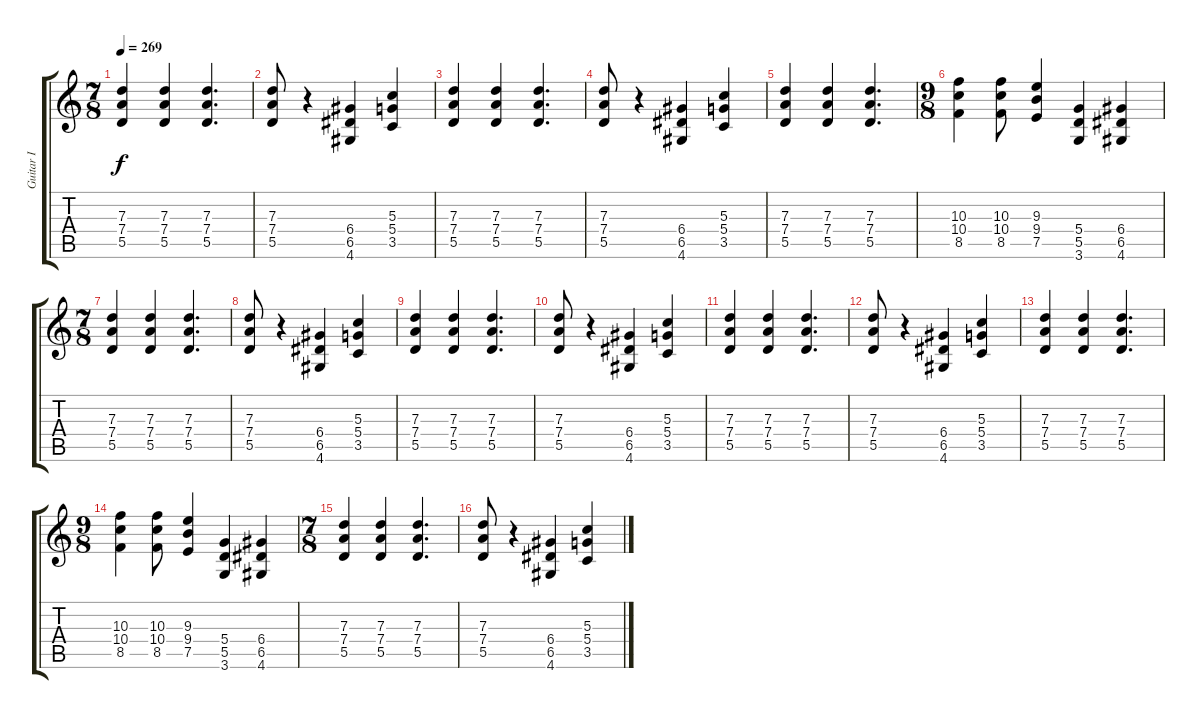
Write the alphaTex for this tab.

\track ("Guitar I" "Guitar I") {instrument distortionguitar}
\staff {score tabs}
\tuning (E4 B3 G3 D3 A2 E2) {hide}
\ts (7 8)
\tempo 269
\clef g2
\ks c
(7.3 7.4 5.5).4{dy f} (7.3 7.4 5.5).4 (7.3 7.4 5.5).4{d} |
(7.3 7.4 5.5).8 r.4 (6.4 6.5 4.6).4 (5.3 5.4 3.5).4 |
(7.3 7.4 5.5).4 (7.3 7.4 5.5).4 (7.3 7.4 5.5).4{d} |
(7.3 7.4 5.5).8 r.4 (6.4 6.5 4.6).4 (5.3 5.4 3.5).4 |
(7.3 7.4 5.5).4 (7.3 7.4 5.5).4 (7.3 7.4 5.5).4{d} |
\ts (9 8)
(10.3 10.4 8.5).4 (10.3 10.4 8.5).8 (9.3 9.4 7.5).4 (5.4 5.5 3.6).4 (6.4 6.5 4.6).4 |
\ts (7 8)
(7.3 7.4 5.5).4 (7.3 7.4 5.5).4 (7.3 7.4 5.5).4{d} |
(7.3 7.4 5.5).8 r.4 (6.4 6.5 4.6).4 (5.3 5.4 3.5).4 |
(7.3 7.4 5.5).4 (7.3 7.4 5.5).4 (7.3 7.4 5.5).4{d} |
(7.3 7.4 5.5).8 r.4 (6.4 6.5 4.6).4 (5.3 5.4 3.5).4 |
(7.3 7.4 5.5).4 (7.3 7.4 5.5).4 (7.3 7.4 5.5).4{d} |
(7.3 7.4 5.5).8 r.4 (6.4 6.5 4.6).4 (5.3 5.4 3.5).4 |
(7.3 7.4 5.5).4 (7.3 7.4 5.5).4 (7.3 7.4 5.5).4{d} |
\ts (9 8)
(10.3 10.4 8.5).4 (10.3 10.4 8.5).8 (9.3 9.4 7.5).4 (5.4 5.5 3.6).4 (6.4 6.5 4.6).4 |
\ts (7 8)
(7.3 7.4 5.5).4 (7.3 7.4 5.5).4 (7.3 7.4 5.5).4{d} |
(7.3 7.4 5.5).8 r.4 (6.4 6.5 4.6).4 (5.3 5.4 3.5).4
